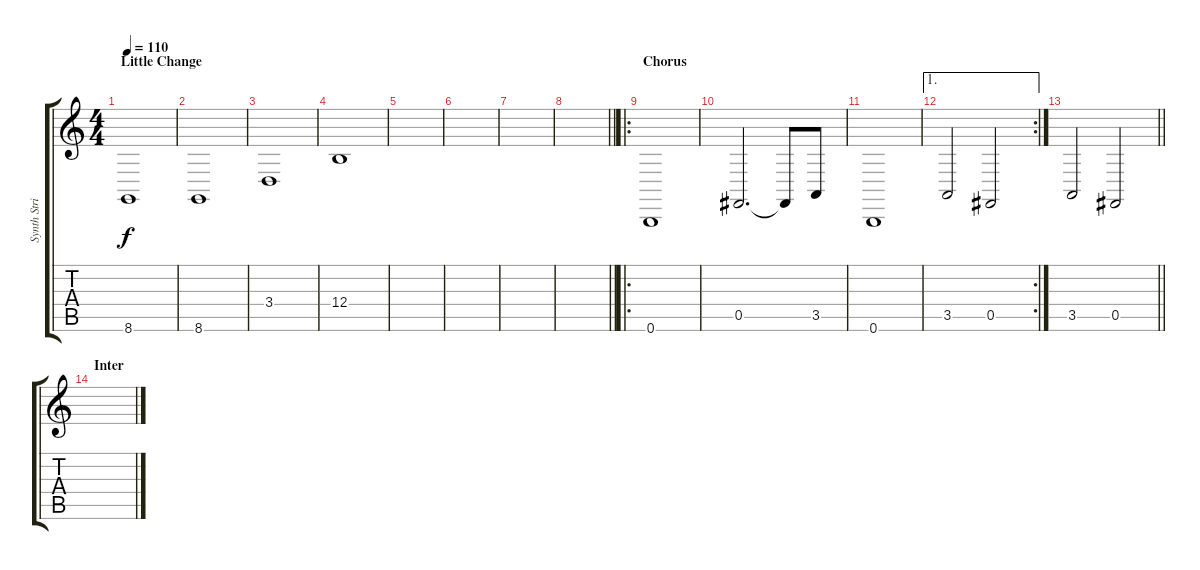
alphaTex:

\track ("Synth Strings" "Synth Stri") {instrument synthstrings1}
\staff {score tabs}
\tuning (Db4 Ab3 E3 B2 Gb2 B1) {hide}
\ts (4 4)
\section ("" "Little Change")
\tempo 110
\clef g2
\ks c
8.6.1{dy f} |
8.6.1 |
3.4.1 |
12.4.1 |
|
|
|
\barLineRight lightlight
|
\ro
\section ("" "Chorus")
0.6.1 |
0.5.2{d} 0.5{t}.8 3.5.8 |
0.6.1 |
\ae 1
\rc 2
3.5.2 0.5.2 |
\barLineRight lightlight
3.5.2 0.5.2 |
\section ("" "Inter")
